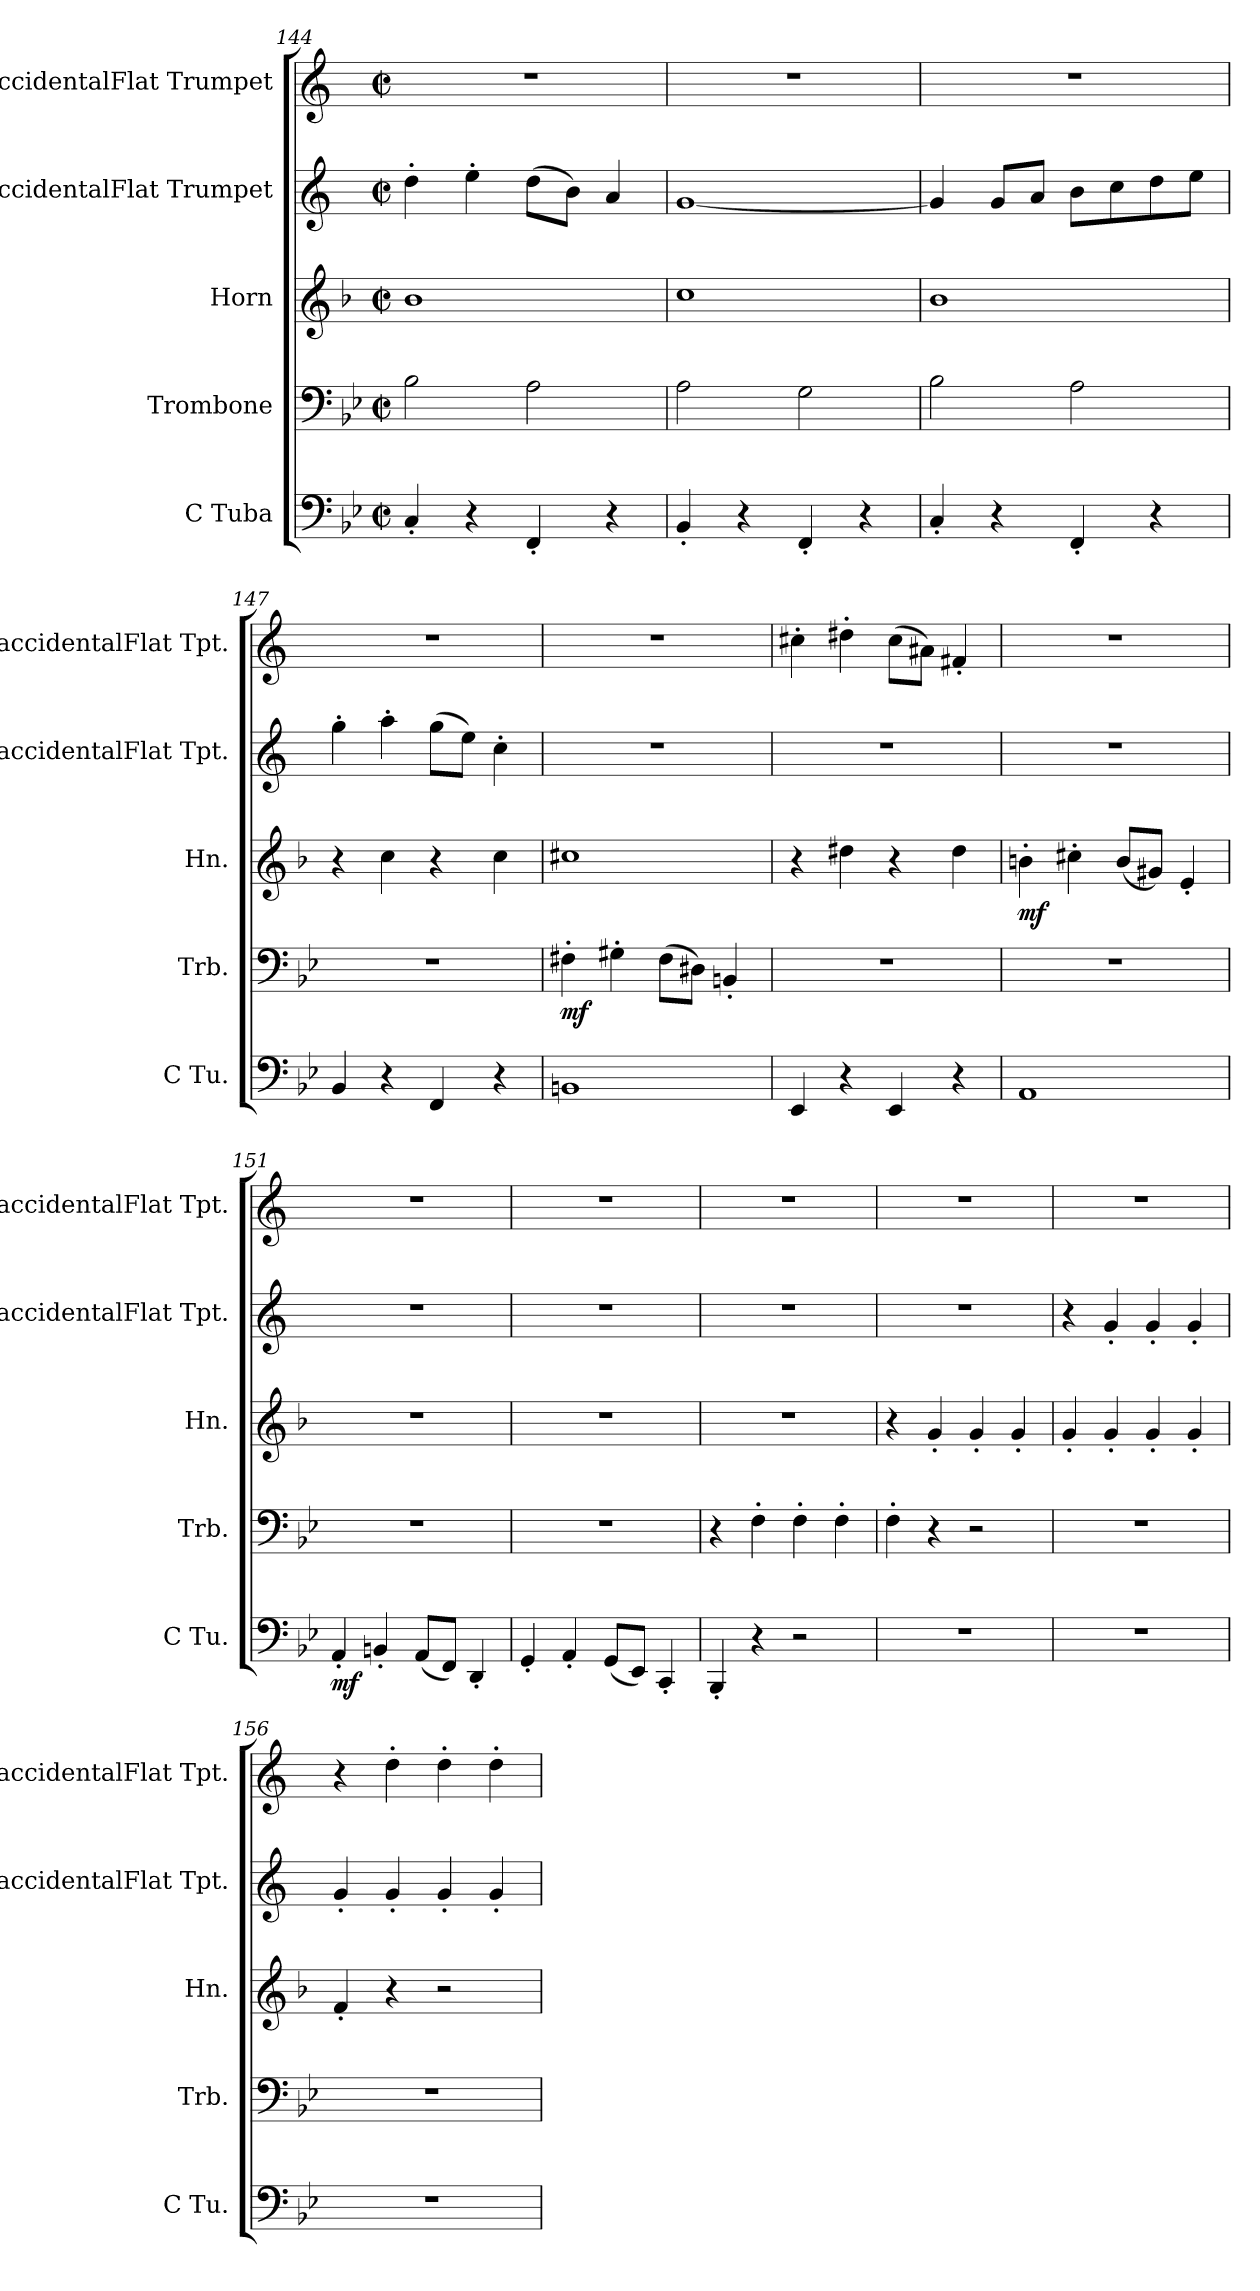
**kern	**dynam	**kern	**dynam	**kern	**dynam	**kern	**kern
*part5	*part5	*part4	*part4	*part3	*part3	*part2	*part1
*staff5	*staff5	*staff4	*staff4	*staff3	*staff3	*staff2	*staff1
*I"C Tuba	*	*I"Trombone	*	*I"Horn	*	*I"BaccidentalFlat Trumpet	*I"BaccidentalFlat Trumpet
*I'C Tu.	*	*I'Trb.	*	*I'Hn.	*	*I'BaccidentalFlat Tpt.	*I'BaccidentalFlat Tpt.
*clefF4	*	*clefF4	*	*clefG2	*	*clefG2	*clefG2
*	*	*	*	*ITrd4c7	*	*ITrd1c2	*ITrd1c2
*k[b-e-]	*	*k[b-e-]	*	*k[b-e-]	*	*k[b-e-]	*k[b-e-]
*M4/4	*	*M4/4	*	*M4/4	*	*M4/4	*M4/4
*met(c|)	*	*met(c|)	*	*met(c|)	*	*met(c|)	*met(c|)
=144	=144	=144	=144	=144	=144	=144	=144
4C'/	.	2B-\	.	1e-	.	4cc'\	1r
4r	.	.	.	.	.	4dd'\	.
4FF'/	.	2A\	.	.	.	(8cc\L	.
.	.	.	.	.	.	8a\J)	.
4r	.	.	.	.	.	4g/	.
=145	=145	=145	=145	=145	=145	=145	=145
4BB-'/	.	2A\	.	1f	.	[1f	1r
4r	.	.	.	.	.	.	.
4FF'/	.	2G\	.	.	.	.	.
4r	.	.	.	.	.	.	.
=146	=146	=146	=146	=146	=146	=146	=146
4C'/	.	2B-\	.	1e-	.	4f/]	1r
4r	.	.	.	.	.	8f/L	.
.	.	.	.	.	.	8g/J	.
4FF'/	.	2A\	.	.	.	8a\L	.
.	.	.	.	.	.	8b-\	.
4r	.	.	.	.	.	8cc\	.
.	.	.	.	.	.	8dd\J	.
!!LO:PB:g=z
=147	=147	=147	=147	=147	=147	=147	=147
4BB-/	.	1r	.	4r	.	4ff'\	1r
4r	.	.	.	4f\	.	4gg'\	.
4FF/	.	.	.	4r	.	(8ff\L	.
.	.	.	.	.	.	8dd\J)	.
4r	.	.	.	4f\	.	4b-'\	.
=148	=148	=148	=148	=148	=148	=148	=148
!	!	!	!LO:DY:b	!	!	!	!
1BBn	.	4F#X'\	mf	1f#X	.	1r	1r
.	.	4G#X'\	.	.	.	.	.
.	.	(8F#\L	.	.	.	.	.
.	.	8D#X\J)	.	.	.	.	.
.	.	4BBn'/	.	.	.	.	.
=149	=149	=149	=149	=149	=149	=149	=149
4EE-/	.	1r	.	4r	.	1r	4bn'\
4r	.	.	.	4g#X\	.	.	4cc#X'\
4EE-/	.	.	.	4r	.	.	(8b\L
.	.	.	.	.	.	.	8g#X\J)
4r	.	.	.	4g#\	.	.	4en'/
=150	=150	=150	=150	=150	=150	=150	=150
!	!	!	!	!	!LO:DY:b	!	!
1AA	.	1r	.	4en'\	mf	1r	1r
.	.	.	.	4f#X'\	.	.	.
.	.	.	.	(8e/L	.	.	.
.	.	.	.	8c#X/J)	.	.	.
.	.	.	.	4A'/	.	.	.
=151	=151	=151	=151	=151	=151	=151	=151
!	!LO:DY:b	!	!	!	!	!	!
4AA'/	mf	1r	.	1r	.	1r	1r
4BBn'/	.	.	.	.	.	.	.
(8AA/L	.	.	.	.	.	.	.
8FF/J)	.	.	.	.	.	.	.
4DD'/	.	.	.	.	.	.	.
=152	=152	=152	=152	=152	=152	=152	=152
4GG'/	.	1r	.	1r	.	1r	1r
4AA'/	.	.	.	.	.	.	.
(8GG/L	.	.	.	.	.	.	.
8EE-/J)	.	.	.	.	.	.	.
4CC'/	.	.	.	.	.	.	.
!!LO:LB:g=z
=153	=153	=153	=153	=153	=153	=153	=153
4BBB-'/	.	4r	.	1r	.	1r	1r
4r	.	4F'\	.	.	.	.	.
2r	.	4F'\	.	.	.	.	.
.	.	4F'\	.	.	.	.	.
=154	=154	=154	=154	=154	=154	=154	=154
1r	.	4F'\	.	4r	.	1r	1r
.	.	4r	.	4c'/	.	.	.
.	.	2r	.	4c'/	.	.	.
.	.	.	.	4c'/	.	.	.
=155	=155	=155	=155	=155	=155	=155	=155
1r	.	1r	.	4c'/	.	4r	1r
.	.	.	.	4c'/	.	4f'/	.
.	.	.	.	4c'/	.	4f'/	.
.	.	.	.	4c'/	.	4f'/	.
=156	=156	=156	=156	=156	=156	=156	=156
1r	.	1r	.	4B-'/	.	4f'/	4r
.	.	.	.	4r	.	4f'/	4cc'\
.	.	.	.	2r	.	4f'/	4cc'\
.	.	.	.	.	.	4f'/	4cc'\
=	=	=	=	=	=	=	=
*-	*-	*-	*-	*-	*-	*-	*-
